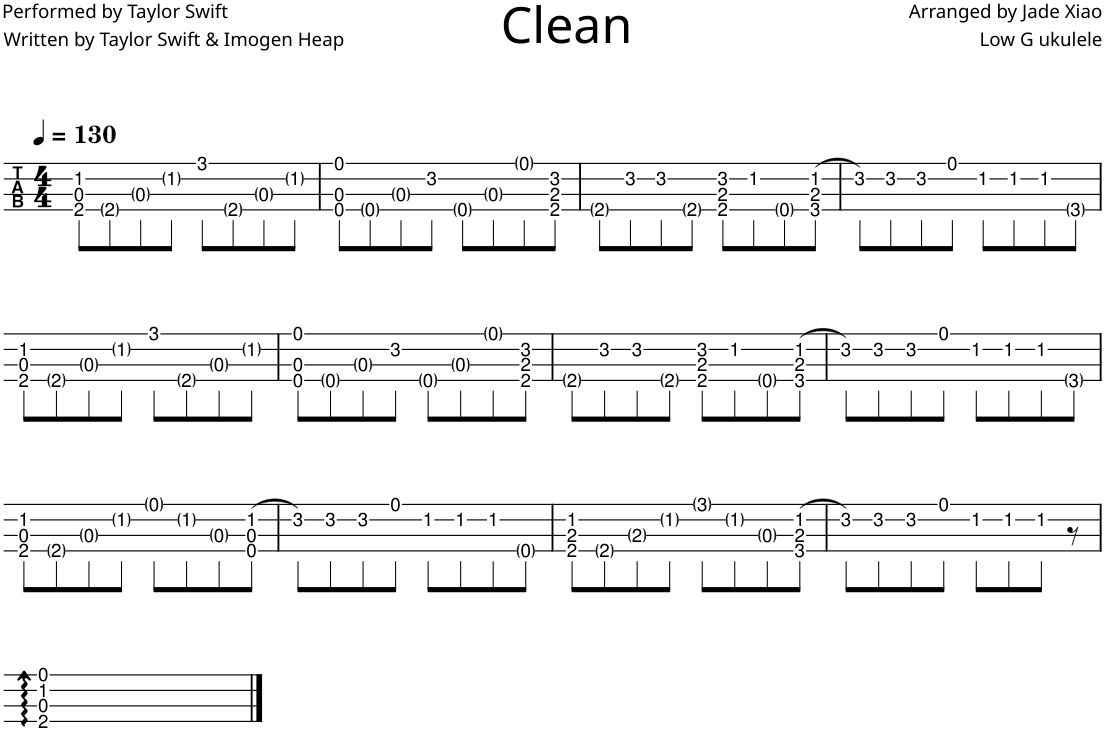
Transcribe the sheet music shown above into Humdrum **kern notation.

**kern
*part1
*staff1
*I"Ukulele
*I'Uk.
*stria4
*
*k[]
*M4/4
*MM130
=1
8A\ 8c\ 8f\L
8A\
8c\
8f\J
8cc\L
8A\
8c\
8f\J
=2
8G\ 8c\ 8a\L
8G\
8c\
8g\J
8G\L
8c\
8a\
8A\ 8d\ 8g\J
=3
8A\L
8g\
8g\
8A\J
8A\ 8d\ 8g\L
8f\
8G\
(8A#\ 8d\ 8f\J
=4
8g\L)
8g\
8g\
8a\J
8f\L
8f\
8f\
8A#\J
!!LO:LB:g=z
=5
8A\ 8c\ 8f\L
8A\
8c\
8f\J
8cc\L
8A\
8c\
8f\J
=6
8G\ 8c\ 8a\L
8G\
8c\
8g\J
8G\L
8c\
8a\
8A\ 8d\ 8g\J
=7
8A\L
8g\
8g\
8A\J
8A\ 8d\ 8g\L
8f\
8G\
(8A#\ 8d\ 8f\J
=8
8g\L)
8g\
8g\
8a\J
8f\L
8f\
8f\
8B-\J
!!LO:LB:g=z
=9
8A\ 8c\ 8f\L
8A\
8c\
8f\J
8a\L
8f\
8c\
(8G\ 8c\ 8f\J
=10
8g\L)
8g\
8g\
8a\J
8f\L
8f\
8f\
8G\J
=11
8A\ 8d\ 8f\L
8A\
8d\
8f\J
8cc\L
8f\
8c\
(8A#\ 8d\ 8f\J
=12
8g\L)
8g\
8g\
8a\J
8f\L
8f\
8f\J
8r
!!LO:LB:g=z
=13
1A: 1c: 1f: 1a:
==
*-
